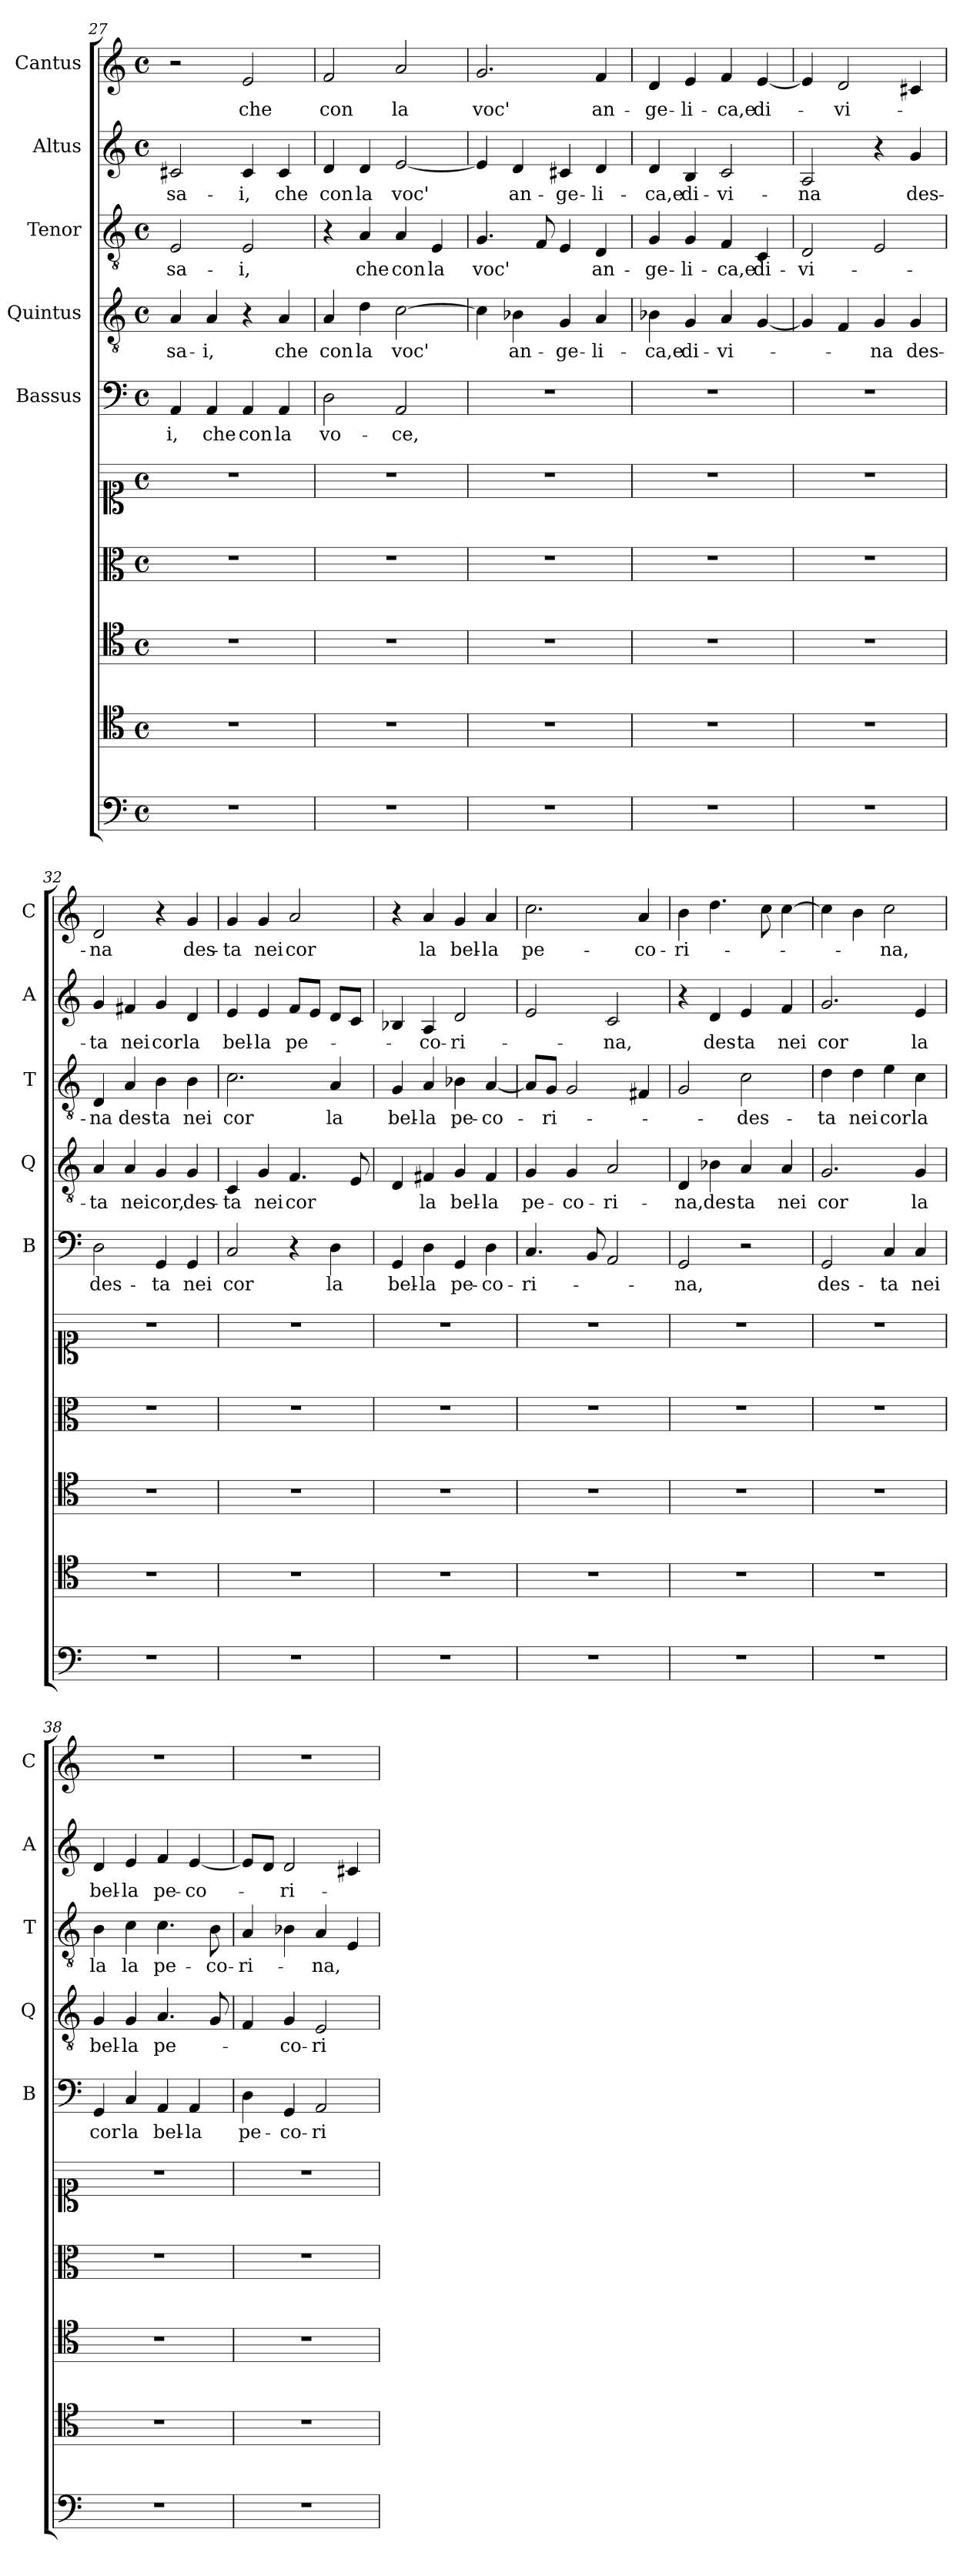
**kern	**kern	**kern	**kern	**kern	**kern	**text	**kern	**text	**kern	**text	**kern	**text	**kern	**text
*part10	*part9	*part8	*part7	*part6	*part5	*part5	*part4	*part4	*part3	*part3	*part2	*part2	*part1	*part1
*staff10	*staff9	*staff8	*staff7	*staff6	*staff5	*staff5	*staff4	*staff4	*staff3	*staff3	*staff2	*staff2	*staff1	*staff1
*	*	*	*	*	*I"Bassus	*	*I"Quintus	*	*I"Tenor	*	*I"Altus	*	*I"Cantus	*
*	*	*	*	*	*I'B	*	*I'Q	*	*I'T	*	*I'A	*	*I'C	*
*clefF4	*clefC4	*clefC4	*clefC3	*clefC1	*clefF4	*	*clefGv2	*	*clefGv2	*	*clefG2	*	*clefG2	*
*k[]	*k[]	*k[]	*k[]	*k[]	*k[]	*	*k[]	*	*k[]	*	*k[]	*	*k[]	*
*C:	*C:	*C:	*C:	*C:	*C:	*	*C:	*	*C:	*	*C:	*	*C:	*
*M4/4	*M4/4	*M4/4	*M4/4	*M4/4	*M4/4	*	*M4/4	*	*M4/4	*	*M4/4	*	*M4/4	*
*met(c)	*met(c)	*met(c)	*met(c)	*met(c)	*met(c)	*	*met(c)	*	*met(c)	*	*met(c)	*	*met(c)	*
=27	=27	=27	=27	=27	=27	=27	=27	=27	=27	=27	=27	=27	=27	=27
1r	1r	1r	1r	1r	4AA/	-i,	4A/	-sa-	2E/	-sa-	2c#/	-sa-	2r	.
.	.	.	.	.	4AA/	che	4A/	-i,	.	.	.	.	.	.
.	.	.	.	.	4AA/	con	4r	.	2E/	-i,	4c#/	-i,	2e/	che
.	.	.	.	.	4AA/	la	4A/	che	.	.	4c#/	che	.	.
=28	=28	=28	=28	=28	=28	=28	=28	=28	=28	=28	=28	=28	=28	=28
1r	1r	1r	1r	1r	2D\	vo-	4A/	con	4r	.	4d/	con	2f/	con
.	.	.	.	.	.	.	4d\	la	4A/	che	4d/	la	.	.
.	.	.	.	.	2AA/	-ce,	[2c\	voc'	4A/	con	[2e/	voc'	2a/	la
.	.	.	.	.	.	.	.	.	4E/	la	.	.	.	.
=29	=29	=29	=29	=29	=29	=29	=29	=29	=29	=29	=29	=29	=29	=29
1r	1r	1r	1r	1r	1r	.	4c\]	.	4.G/	voc'	4e/]	.	2.g/	voc'
.	.	.	.	.	.	.	4B-X\	an-	.	.	4d/	an-	.	.
.	.	.	.	.	.	.	.	.	8F/	.	.	.	.	.
.	.	.	.	.	.	.	4G/	-ge-	4E/	.	4c#/	-ge-	.	.
.	.	.	.	.	.	.	4A/	-li-	4D/	an-	4d/	-li-	4f/	an-
=30	=30	=30	=30	=30	=30	=30	=30	=30	=30	=30	=30	=30	=30	=30
1r	1r	1r	1r	1r	1r	.	4B-\	-ca,e	4G/	-ge-	4d/	-ca,e	4d/	-ge-
.	.	.	.	.	.	.	4G/	di-	4G/	-li-	4B/	di-	4e/	-li-
.	.	.	.	.	.	.	4A/	-vi-	4F/	-ca,e	2c/	-vi-	4f/	-ca,e
.	.	.	.	.	.	.	[4G/	.	4C/	di-	.	.	[4e/	di-
!!LO:PB:g=z
=31	=31	=31	=31	=31	=31	=31	=31	=31	=31	=31	=31	=31	=31	=31
1r	1r	1r	1r	1r	1r	.	4G/]	.	2D/	-vi-	2A/	-na	4e/]	.
.	.	.	.	.	.	.	4F/	.	.	.	.	.	2d/	-vi-
.	.	.	.	.	.	.	4G/	-na	2E/	.	4r	.	.	.
.	.	.	.	.	.	.	4G/	des-	.	.	4g/	des-	4c#/	.
=32	=32	=32	=32	=32	=32	=32	=32	=32	=32	=32	=32	=32	=32	=32
1r	1r	1r	1r	1r	2D\	des-	4A/	-ta	4D/	-na	4g/	-ta	2d/	-na
.	.	.	.	.	.	.	4A/	nei	4A/	des-	4f#/	nei	.	.
.	.	.	.	.	4GG/	-ta	4G/	cor,	4B\	-ta	4g/	cor	4r	.
.	.	.	.	.	4GG/	nei	4G/	des-	4B\	nei	4d/	la	4g/	des-
=33	=33	=33	=33	=33	=33	=33	=33	=33	=33	=33	=33	=33	=33	=33
1r	1r	1r	1r	1r	2C/	cor	4C/	-ta	2.c\	cor	4e/	bel-	4g/	-ta
.	.	.	.	.	.	.	4G/	nei	.	.	4e/	-la	4g/	nei
.	.	.	.	.	4r	.	4.F/	cor	.	.	8f/L	pe-	2a/	cor
.	.	.	.	.	.	.	.	.	.	.	8e/J	.	.	.
.	.	.	.	.	4D\	la	.	.	4A/	la	8d/L	.	.	.
.	.	.	.	.	.	.	8E/	.	.	.	8c/J	.	.	.
=34	=34	=34	=34	=34	=34	=34	=34	=34	=34	=34	=34	=34	=34	=34
1r	1r	1r	1r	1r	4GG/	bel-	4D/	.	4G/	bel-	4B-X/	.	4r	.
.	.	.	.	.	4D\	-la	4F#/	la	4A/	-la	4A/	-co-	4a/	la
.	.	.	.	.	4GG/	pe-	4G/	bel-	4B-X\	pe-	2d/	-ri-	4g/	bel-
.	.	.	.	.	4D\	-co-	4F#/	-la	[4A/	-co-	.	.	4a/	-la
=35	=35	=35	=35	=35	=35	=35	=35	=35	=35	=35	=35	=35	=35	=35
1r	1r	1r	1r	1r	4.C/	-ri-	4G/	pe-	8A/L]	.	2e/	.	2.cc\	pe-
.	.	.	.	.	.	.	.	.	8G/J	-ri-	.	.	.	.
.	.	.	.	.	.	.	4G/	-co-	2G/	.	.	.	.	.
.	.	.	.	.	8BB/	.	.	.	.	.	.	.	.	.
.	.	.	.	.	2AA/	.	2A/	-ri-	.	.	2c/	-na,	.	.
.	.	.	.	.	.	.	.	.	4F#/	.	.	.	4a/	-co-
!!LO:LB:g=z
=36	=36	=36	=36	=36	=36	=36	=36	=36	=36	=36	=36	=36	=36	=36
1r	1r	1r	1r	1r	2GG/	-na,	4D/	-na,	2G/	.	4r	.	4b\	-ri-
.	.	.	.	.	.	.	4B-X\	des-	.	.	4d/	des-	4.dd\	.
.	.	.	.	.	2r	.	4A/	-ta	2c\	-des-	4e/	-ta	.	.
.	.	.	.	.	.	.	.	.	.	.	.	.	8cc\	.
.	.	.	.	.	.	.	4A/	nei	.	.	4f/	nei	[4cc\	.
=37	=37	=37	=37	=37	=37	=37	=37	=37	=37	=37	=37	=37	=37	=37
1r	1r	1r	1r	1r	2GG/	des-	2.G/	cor	4d\	-ta	2.g/	cor	4cc\]	.
.	.	.	.	.	.	.	.	.	4d\	nei	.	.	4b\	.
.	.	.	.	.	4C/	-ta	.	.	4e\	cor	.	.	2cc\	-na,
.	.	.	.	.	4C/	nei	4G/	la	4c\	la	4e/	la	.	.
=38	=38	=38	=38	=38	=38	=38	=38	=38	=38	=38	=38	=38	=38	=38
1r	1r	1r	1r	1r	4GG/	cor	4G/	bel-	4B\	-la	4d/	bel-	1r	.
.	.	.	.	.	4C/	la	4G/	-la	4c\	la	4e/	-la	.	.
.	.	.	.	.	4AA/	bel-	4.A/	pe-	4.c\	pe-	4f/	pe-	.	.
.	.	.	.	.	4AA/	-la	.	.	.	.	[4e/	-co-	.	.
.	.	.	.	.	.	.	8G/	.	8B\	-co-	.	.	.	.
=39	=39	=39	=39	=39	=39	=39	=39	=39	=39	=39	=39	=39	=39	=39
1r	1r	1r	1r	1r	4D\	pe-	4F/	.	4A/	-ri-	8e/L]	.	1r	.
.	.	.	.	.	.	.	.	.	.	.	8d/J	.	.	.
.	.	.	.	.	4GG/	-co-	4G/	-co-	4B-X\	.	2d/	-ri-	.	.
.	.	.	.	.	2AA/	-ri-	2E/	-ri-	4A/	-na,	.	.	.	.
.	.	.	.	.	.	.	.	.	4E/	.	4c#/	.	.	.
=	=	=	=	=	=	=	=	=	=	=	=	=	=	=
*-	*-	*-	*-	*-	*-	*-	*-	*-	*-	*-	*-	*-	*-	*-
